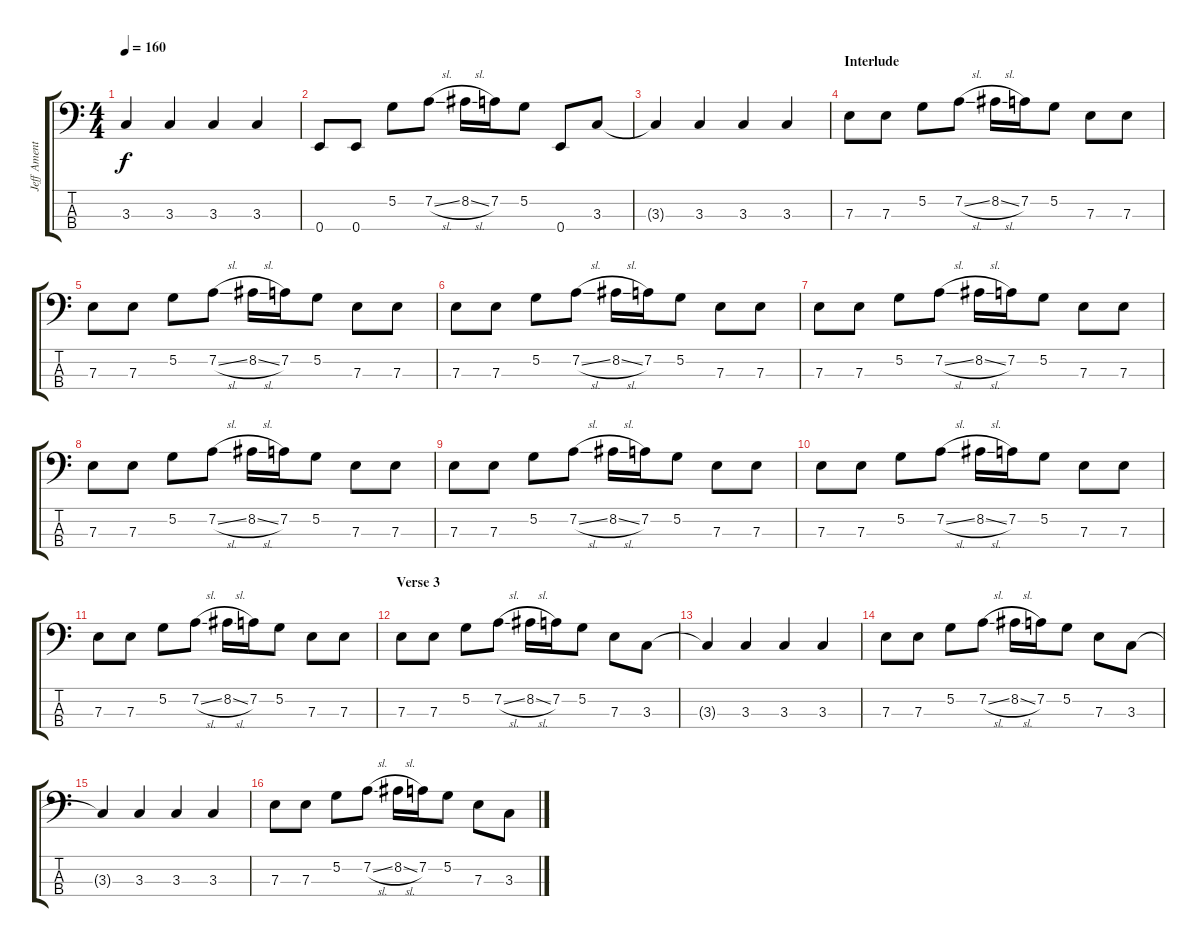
\track ("Jeff Ament" "Jeff Ament") {instrument electricbassfinger}
\staff {score tabs}
\tuning (G2 D2 A1 E1) {hide}
\ts (4 4)
\tempo 160
\clef f4
\ks c
3.3{t}.4{dy f} 3.3.4 3.3.4 3.3.4 |
0.4.8 0.4.8 5.2.8 7.2{sl}.8 8.2{sl}.16 7.2.16 5.2.8 0.4.8 3.3.8 |
3.3{t}.4 3.3.4 3.3.4 3.3.4 |
\section ("" "Interlude")
7.3.8 7.3.8 5.2.8 7.2{sl}.8 8.2{sl}.16 7.2.16 5.2.8 7.3.8 7.3.8 |
7.3.8 7.3.8 5.2.8 7.2{sl}.8 8.2{sl}.16 7.2.16 5.2.8 7.3.8 7.3.8 |
7.3.8 7.3.8 5.2.8 7.2{sl}.8 8.2{sl}.16 7.2.16 5.2.8 7.3.8 7.3.8 |
7.3.8 7.3.8 5.2.8 7.2{sl}.8 8.2{sl}.16 7.2.16 5.2.8 7.3.8 7.3.8 |
7.3.8 7.3.8 5.2.8 7.2{sl}.8 8.2{sl}.16 7.2.16 5.2.8 7.3.8 7.3.8 |
7.3.8 7.3.8 5.2.8 7.2{sl}.8 8.2{sl}.16 7.2.16 5.2.8 7.3.8 7.3.8 |
7.3.8 7.3.8 5.2.8 7.2{sl}.8 8.2{sl}.16 7.2.16 5.2.8 7.3.8 7.3.8 |
7.3.8 7.3.8 5.2.8 7.2{sl}.8 8.2{sl}.16 7.2.16 5.2.8 7.3.8 7.3.8 |
\section ("" "Verse 3")
7.3.8 7.3.8 5.2.8 7.2{sl}.8 8.2{sl}.16 7.2.16 5.2.8 7.3.8 3.3.8 |
3.3{t}.4 3.3.4 3.3.4 3.3.4 |
7.3.8 7.3.8 5.2.8 7.2{sl}.8 8.2{sl}.16 7.2.16 5.2.8 7.3.8 3.3.8 |
3.3{t}.4 3.3.4 3.3.4 3.3.4 |
7.3.8 7.3.8 5.2.8 7.2{sl}.8 8.2{sl}.16 7.2.16 5.2.8 7.3.8 3.3.8
